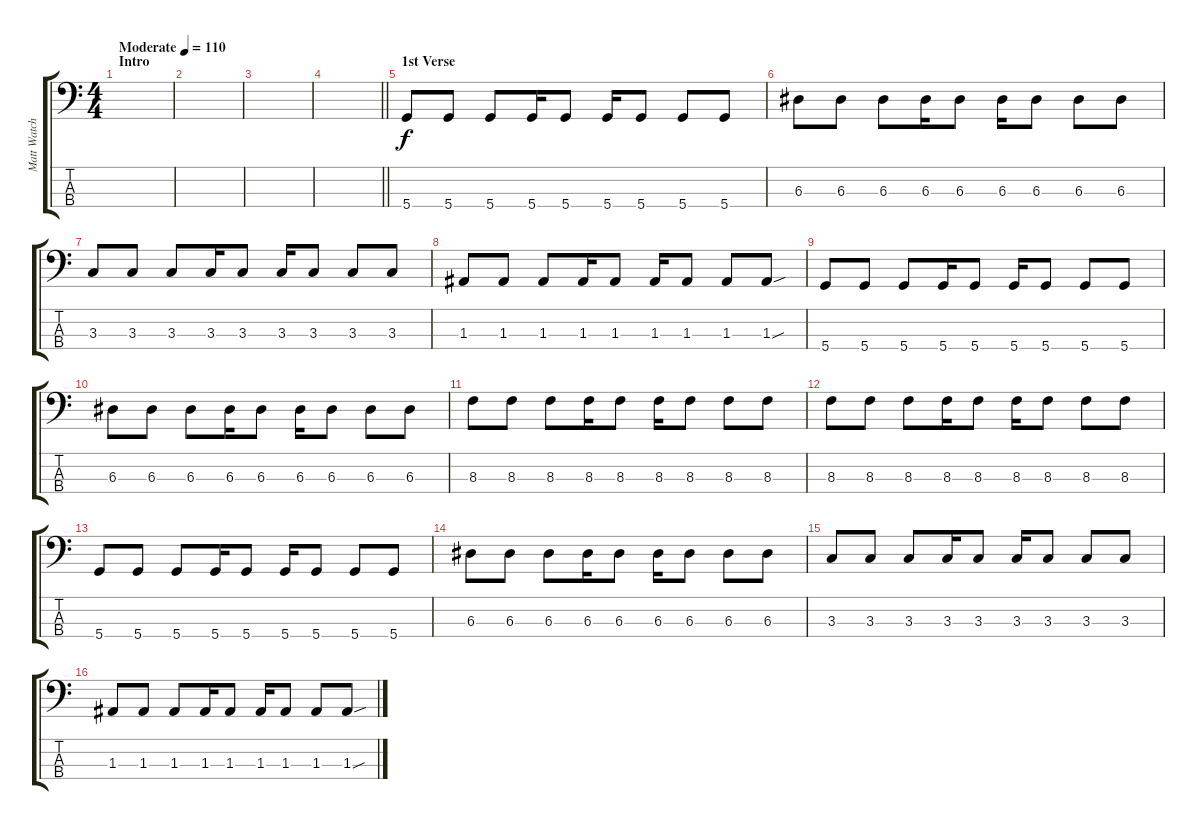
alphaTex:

\track ("Matt Watcher [Bass]" "Matt Watch") {instrument electricbassfinger}
\staff {score tabs}
\tuning (G2 D2 A1 D1) {hide}
\ts (4 4)
\section ("" "Intro")
\tempo (110 "Moderate")
\clef f4
\ks c
|
|
|
\barLineRight lightlight
|
\section ("" "1st Verse")
5.4.8 5.4.8 5.4.8 5.4.16 5.4.8 5.4.16 5.4.8 5.4.8 5.4.8 |
6.3.8 6.3.8 6.3.8 6.3.16 6.3.8 6.3.16 6.3.8 6.3.8 6.3.8 |
3.3.8 3.3.8 3.3.8 3.3.16 3.3.8 3.3.16 3.3.8 3.3.8 3.3.8 |
1.3.8 1.3.8 1.3.8 1.3.16 1.3.8 1.3.16 1.3.8 1.3.8 1.3{sou}.8 |
5.4.8 5.4.8 5.4.8 5.4.16 5.4.8 5.4.16 5.4.8 5.4.8 5.4.8 |
6.3.8 6.3.8 6.3.8 6.3.16 6.3.8 6.3.16 6.3.8 6.3.8 6.3.8 |
8.3.8 8.3.8 8.3.8 8.3.16 8.3.8 8.3.16 8.3.8 8.3.8 8.3.8 |
8.3.8 8.3.8 8.3.8 8.3.16 8.3.8 8.3.16 8.3.8 8.3.8 8.3.8 |
5.4.8 5.4.8 5.4.8 5.4.16 5.4.8 5.4.16 5.4.8 5.4.8 5.4.8 |
6.3.8 6.3.8 6.3.8 6.3.16 6.3.8 6.3.16 6.3.8 6.3.8 6.3.8 |
3.3.8 3.3.8 3.3.8 3.3.16 3.3.8 3.3.16 3.3.8 3.3.8 3.3.8 |
1.3.8 1.3.8 1.3.8 1.3.16 1.3.8 1.3.16 1.3.8 1.3.8 1.3{sou}.8
